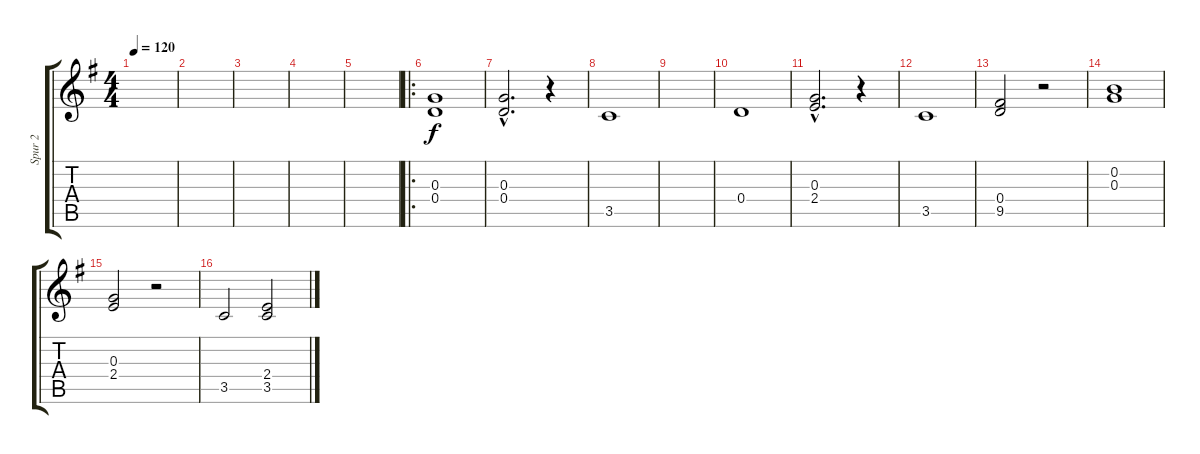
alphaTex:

\track ("Spur 2" "Spur 2") {instrument acousticguitarsteel}
\staff {score tabs}
\tuning (E4 B3 G3 D3 A2 E2) {hide}
\ts (4 4)
\tempo 120
\clef g2
\ks g
|
|
|
|
|
\ro
(0.3 0.4).1 |
(0.3{hac} 0.4{hac}).2{d} r.4 |
3.5.1 |
|
0.4.1 |
(0.3{hac} 2.4{hac}).2{d} r.4 |
3.5.1 |
(0.4 9.5).2 r.2 |
(0.2 0.3).1 |
(0.3 2.4).2 r.2 |
3.5.2 (2.4 3.5).2
